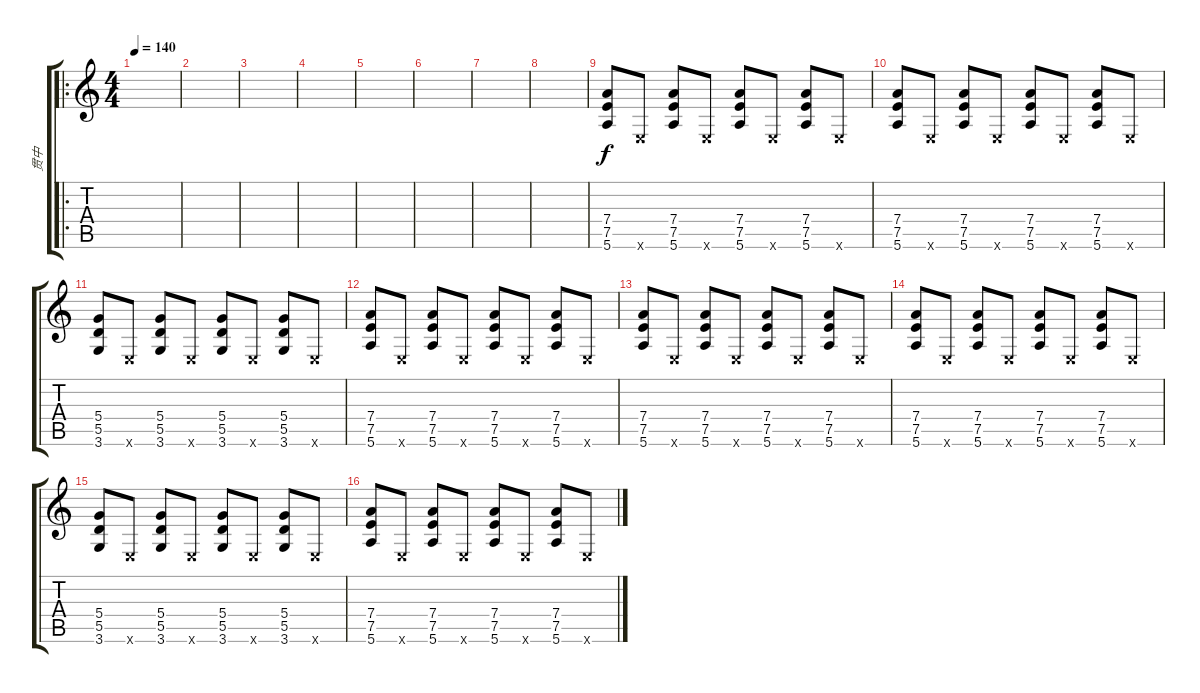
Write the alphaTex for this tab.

\track ("贯中" "贯中") {instrument distortionguitar}
\staff {score tabs}
\tuning (E4 B3 G3 D3 A2 E2) {hide}
\ro
\ts (4 4)
\tempo 140
\clef g2
\ks c
|
|
|
|
|
|
|
|
(7.4 7.5 5.6).8 0.6{x}.8 (7.4 7.5 5.6).8 0.6{x}.8 (7.4 7.5 5.6).8 0.6{x}.8 (7.4 7.5 5.6).8 0.6{x}.8 |
(7.4 7.5 5.6).8 0.6{x}.8 (7.4 7.5 5.6).8 0.6{x}.8 (7.4 7.5 5.6).8 0.6{x}.8 (7.4 7.5 5.6).8 0.6{x}.8 |
(5.4 5.5 3.6).8 0.6{x}.8 (5.4 5.5 3.6).8 0.6{x}.8 (5.4 5.5 3.6).8 0.6{x}.8 (5.4 5.5 3.6).8 0.6{x}.8 |
(7.4 7.5 5.6).8 0.6{x}.8 (7.4 7.5 5.6).8 0.6{x}.8 (7.4 7.5 5.6).8 0.6{x}.8 (7.4 7.5 5.6).8 0.6{x}.8 |
(7.4 7.5 5.6).8 0.6{x}.8 (7.4 7.5 5.6).8 0.6{x}.8 (7.4 7.5 5.6).8 0.6{x}.8 (7.4 7.5 5.6).8 0.6{x}.8 |
(7.4 7.5 5.6).8 0.6{x}.8 (7.4 7.5 5.6).8 0.6{x}.8 (7.4 7.5 5.6).8 0.6{x}.8 (7.4 7.5 5.6).8 0.6{x}.8 |
(5.4 5.5 3.6).8 0.6{x}.8 (5.4 5.5 3.6).8 0.6{x}.8 (5.4 5.5 3.6).8 0.6{x}.8 (5.4 5.5 3.6).8 0.6{x}.8 |
(7.4 7.5 5.6).8 0.6{x}.8 (7.4 7.5 5.6).8 0.6{x}.8 (7.4 7.5 5.6).8 0.6{x}.8 (7.4 7.5 5.6).8 0.6{x}.8
